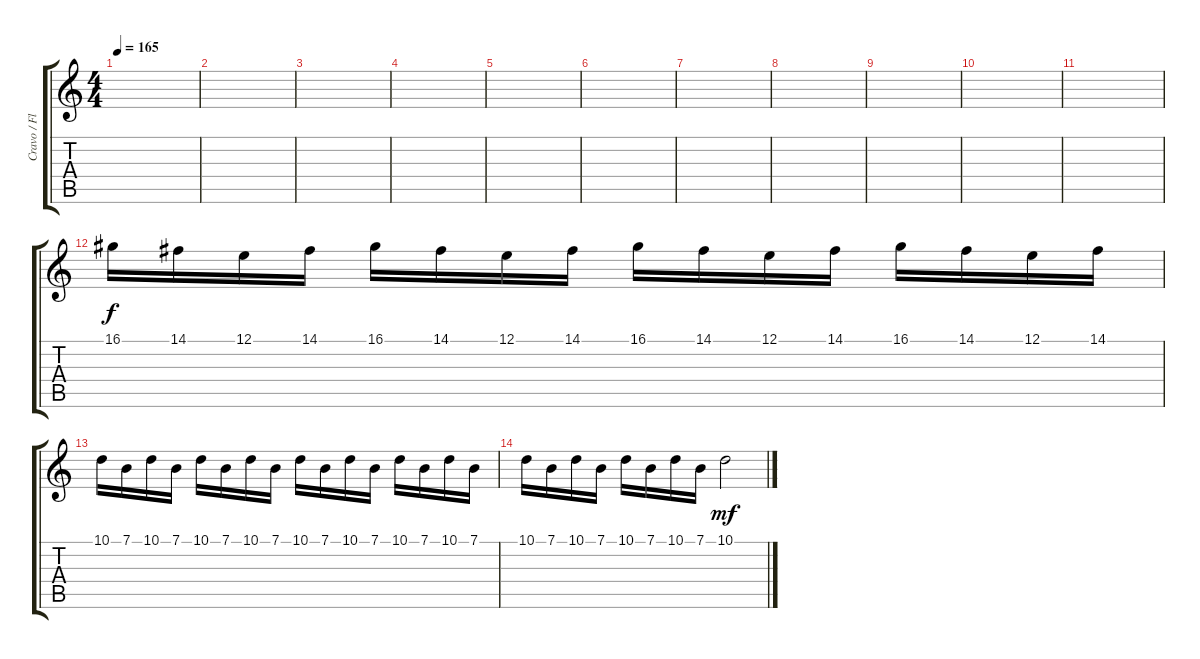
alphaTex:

\track ("Cravo / Flauta" "Cravo / Fl") {instrument panflute}
\staff {score tabs}
\tuning (E4 B3 G3 D3 A2 E2) {hide}
\ts (4 4)
\tempo 165
\clef g2
\ks c
|
|
|
|
|
|
|
|
|
|
|
16.1.16{volume 12 instrument panflute} 14.1.16 12.1.16 14.1.16 16.1.16 14.1.16 12.1.16 14.1.16 16.1.16 14.1.16 12.1.16 14.1.16 16.1.16 14.1.16 12.1.16 14.1.16 |
10.1.16 7.1.16 10.1.16 7.1.16 10.1.16 7.1.16 10.1.16 7.1.16 10.1.16 7.1.16 10.1.16 7.1.16 10.1.16 7.1.16 10.1.16 7.1.16 |
10.1.16 7.1.16 10.1.16 7.1.16 10.1.16 7.1.16 10.1.16 7.1.16 10.1.2{dy mf}
